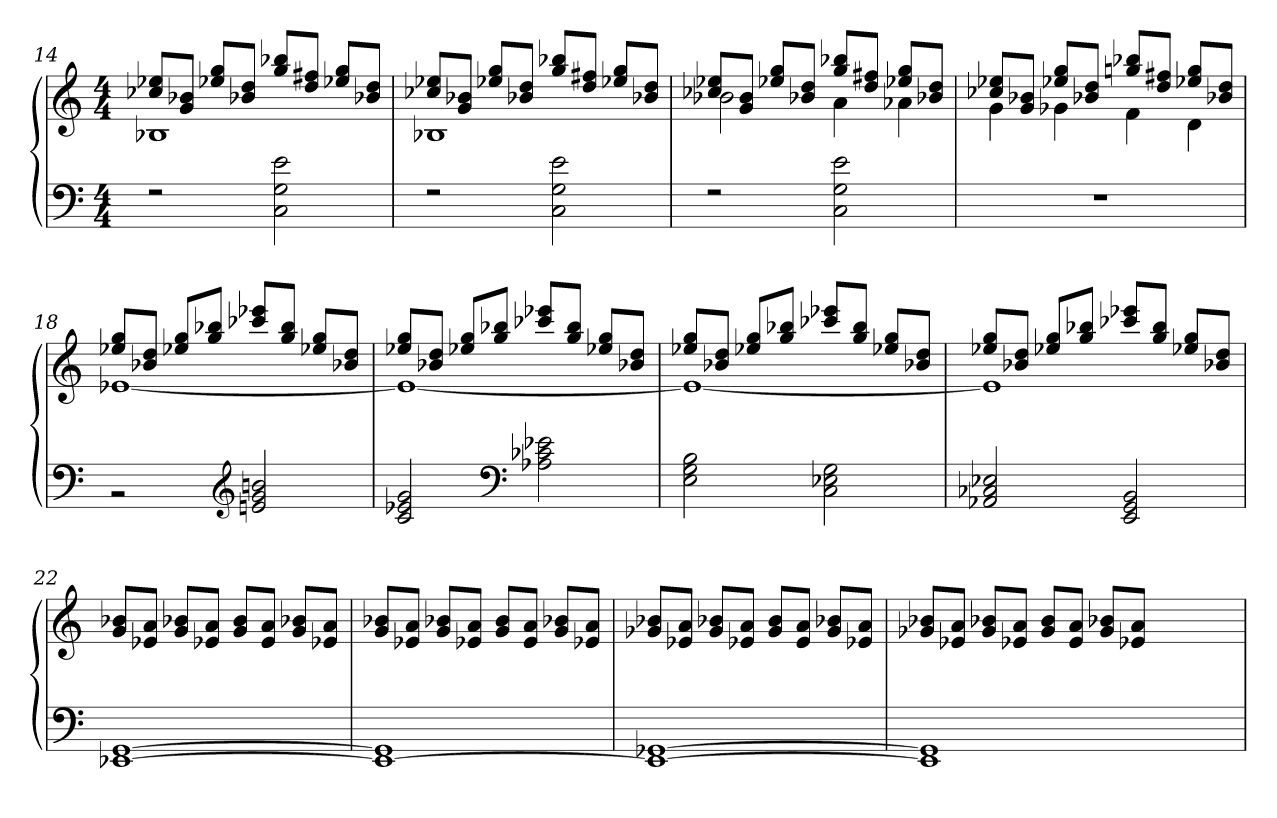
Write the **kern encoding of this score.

**kern	**kern
*part1	*part1
*staff2	*staff1
*clefF4	*clefG2
*k[]	*k[]
*C:	*C:
*M4/4	*M4/4
=14	=14
*^	*^
2r	1ryy	8cc-Xi/ 8ee-Xi/L	1B-Xi
.	.	8gi/ 8b-Xi/J	.
.	.	8ee-Xi/ 8ggi/L	.
.	.	8b-Xi/ 8ddi/J	.
2Ci\ 2Gi\ 2ei\	.	8ggi/ 8bb-Xi/L	.
.	.	8ddi/ 8ff#Xi/J	.
.	.	8ee-Xi/ 8ggi/L	.
.	.	8b-Xi/ 8ddi/J	.
=15	=15	=15	=15
2r	1ryy	8cc-Xi/ 8ee-Xi/L	1B-Xi
.	.	8gi/ 8b-Xi/J	.
.	.	8ee-Xi/ 8ggi/L	.
.	.	8b-Xi/ 8ddi/J	.
2Ci\ 2Gi\ 2ei\	.	8ggi/ 8bb-Xi/L	.
.	.	8ddi/ 8ff#Xi/J	.
.	.	8ee-Xi/ 8ggi/L	.
.	.	8b-Xi/ 8ddi/J	.
!!LO:LB:g=z	!!
=16	=16	=16	=16
2r	1ryy	8cc-Xi/ 8ee-Xi/L	2b-Xi\
.	.	8gi/ 8b-i/J	.
.	.	8ee-Xi/ 8ggi/L	.
.	.	8b-Xi/ 8ddi/J	.
2Ci\ 2Gi\ 2ei\	.	8ggi/ 8bb-Xi/L	4ai\
.	.	8ddi/ 8ff#Xi/J	.
.	.	8ee-Xi/ 8ggi/L	4a-Xi\
.	.	8b-Xi/ 8ddi/J	.
*v	*v	*	*
=17	=17	=17
1r	8cc-Xi/ 8ee-Xi/L	4gi\
.	8gi/ 8b-Xi/J	.
.	8ee-Xi/ 8ggi/L	4g-Xi\
.	8b-Xi/ 8ddi/J	.
.	8ggni/ 8bb-Xi/L	4fi\
.	8ddi/ 8ff#Xi/J	.
.	8ee-Xi/ 8ggi/L	4di\
.	8b-Xi/ 8ddi/J	.
=18	=18	=18
*^	*	*
1ryy	2r	8ee-Xi/ 8ggi/L	[1e-Xi
.	.	8b-Xi/ 8ddi/J	.
.	.	8ee-Xi/ 8ggi/L	.
.	.	8ggi/ 8bb-Xi/J	.
*clefG2	*	*	*
.	2eni/ 2gi/ 2bni/	8ccc-Xi/ 8eee-Xi/L	.
.	.	8ggi/ 8bb-i/J	.
.	.	8ee-Xi/ 8ggi/L	.
.	.	8b-Xi/ 8ddi/J	.
!!LO:PB:g=z	!!
=19	=19	=19	=19
1ryy	2ci/ 2e-Xi/ 2gi/	8ee-Xi/ 8ggi/L	1e-i_
.	.	8b-Xi/ 8ddi/J	.
.	.	8ee-Xi/ 8ggi/L	.
.	.	8ggi/ 8bb-Xi/J	.
*clefF4	*	*	*
.	2A-Xi\ 2c-Xi\ 2e-Xi\	8ccc-Xi/ 8eee-Xi/L	.
.	.	8ggi/ 8bb-i/J	.
.	.	8ee-Xi/ 8ggi/L	.
.	.	8b-Xi/ 8ddi/J	.
=20	=20	=20	=20
2Ei\ 2Gi\ 2Bi\	1ryy	8ee-Xi/ 8ggi/L	1e-i_
.	.	8b-Xi/ 8ddi/J	.
.	.	8ee-Xi/ 8ggi/L	.
.	.	8ggi/ 8bb-Xi/J	.
2Ci\ 2E-Xi\ 2Gi\	.	8ccc-Xi/ 8eee-Xi/L	.
.	.	8ggi/ 8bb-i/J	.
.	.	8ee-Xi/ 8ggi/L	.
.	.	8b-Xi/ 8ddi/J	.
=21	=21	=21	=21
2AA-Xi/ 2C-Xi/ 2E-Xi/	1ryy	8ee-Xi/ 8ggi/L	1e-i]
.	.	8b-Xi/ 8ddi/J	.
.	.	8ee-Xi/ 8ggi/L	.
.	.	8ggi/ 8bb-Xi/J	.
2EEi/ 2GGi/ 2BBi/	.	8ccc-Xi/ 8eee-Xi/L	.
.	.	8ggi/ 8bb-i/J	.
.	.	8ee-Xi/ 8ggi/L	.
.	.	8b-Xi/ 8ddi/J	.
*	*	*v	*v
!!LO:LB:g=z
=22	=22	=22
[1EE-Xi [1GGi	1ryy	8gi/ 8b-Xi/L
.	.	8e-Xi/ 8ai/J
.	.	8gi/ 8b-Xi/L
.	.	8e-Xi/ 8ai/J
.	.	8gi/ 8b-i/L
.	.	8e-i/ 8ai/J
.	.	8gi/ 8b-Xi/L
.	.	8e-Xi/ 8ai/J
=23	=23	=23
1EE-i_ 1GGi]	1ryy	8gi/ 8b-Xi/L
.	.	8e-Xi/ 8ai/J
.	.	8gi/ 8b-Xi/L
.	.	8e-Xi/ 8ai/J
.	.	8gi/ 8b-i/L
.	.	8e-i/ 8ai/J
.	.	8gi/ 8b-Xi/L
.	.	8e-Xi/ 8ai/J
=24	=24	=24
1EE-i_ [1GG-Xi	1ryy	8g-Xi/ 8b-Xi/L
.	.	8e-Xi/ 8ai/J
.	.	8g-i/ 8b-Xi/L
.	.	8e-Xi/ 8ai/J
.	.	8g-i/ 8b-i/L
.	.	8e-i/ 8ai/J
.	.	8g-i/ 8b-Xi/L
.	.	8e-Xi/ 8ai/J
=25	=25	=25
1EE-i] 1GG-i]	1.ryy	8g-Xi/ 8b-Xi/L
.	.	8e-Xi/ 8ai/J
.	.	8g-i/ 8b-Xi/L
.	.	8e-Xi/ 8ai/J
.	.	8g-i/ 8b-i/L
.	.	8e-i/ 8ai/J
.	.	8g-i/ 8b-Xi/L
.	.	8e-Xi/ 8ai/J
2ryy	.	4cyy
.	.	4cyy
*v	*v	*
=	=
*-	*-
